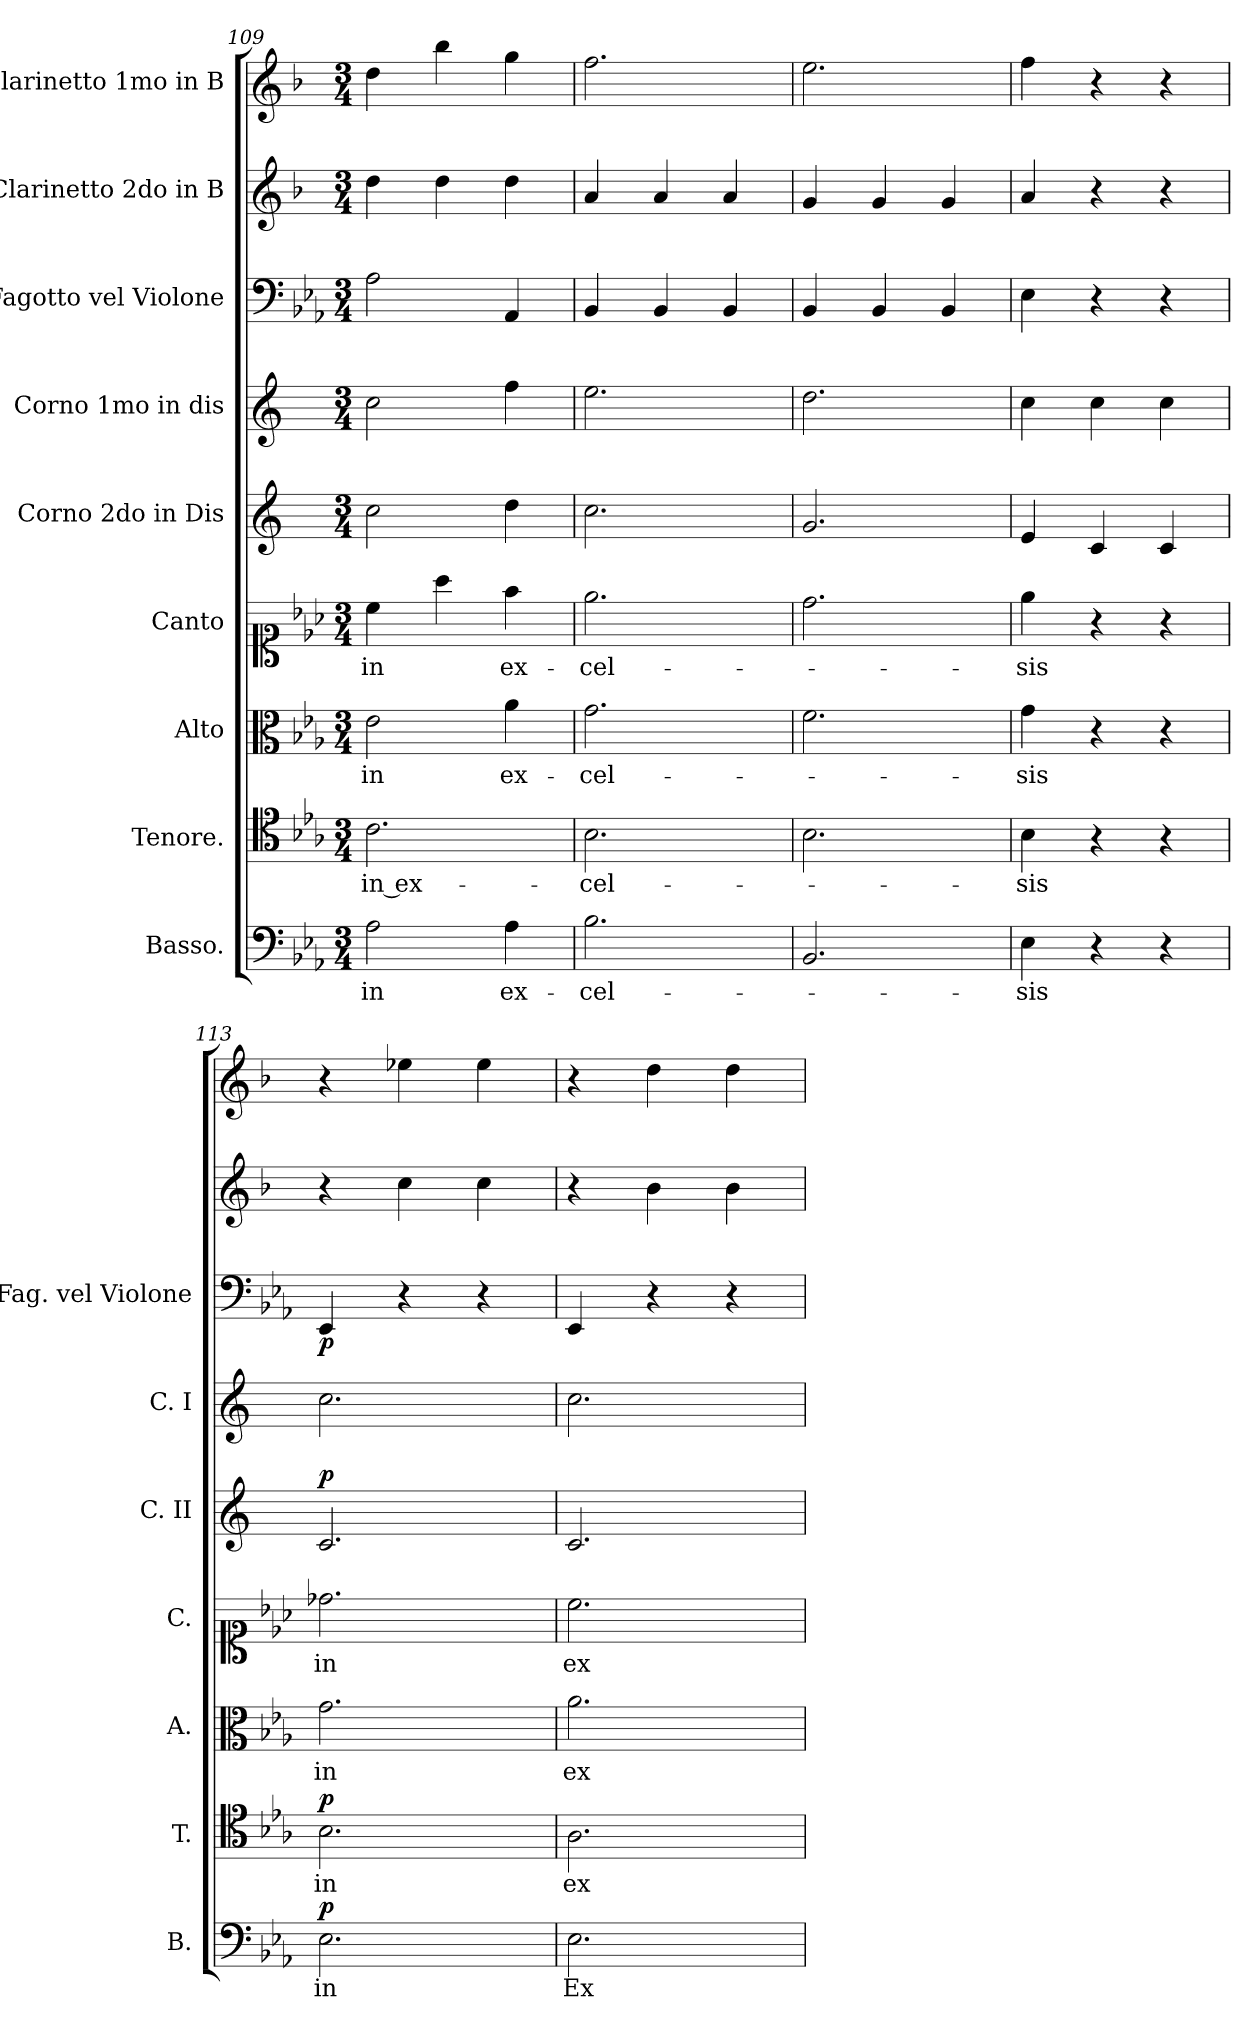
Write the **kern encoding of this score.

**kern	**text	**dynam	**kern	**text	**dynam	**kern	**text	**kern	**text	**kern	**dynam	**kern	**kern	**dynam	**kern	**kern
*part9	*part9	*part9	*part8	*part8	*part8	*part7	*part7	*part6	*part6	*part5	*part5	*part4	*part3	*part3	*part2	*part1
*staff9	*staff9	*staff9	*staff8	*staff8	*staff8	*staff7	*staff7	*staff6	*staff6	*staff5	*staff5	*staff4	*staff3	*staff3	*staff2	*staff1
*I"Basso.	*	*	*I"Tenore.	*	*	*I"Alto	*	*I"Canto	*	*I"Corno 2do in Dis	*	*I"Corno 1mo in dis	*I"Fagotto vel Violone	*	*I"Clarinetto 2do in B	*I"Clarinetto 1mo in B
*I'B.	*	*	*I'T.	*	*	*I'A.	*	*I'C.	*	*I'C. II	*	*I'C. I	*I'Fag. vel Violone	*	*	*
*clefF4	*	*	*clefC4	*	*	*clefC3	*	*clefC1	*	*clefG2	*	*clefG2	*clefF4	*	*clefG2	*clefG2
*	*	*	*	*	*	*	*	*	*	*ITrd5c9	*	*ITrd5c9	*	*	*ITrd1c2	*ITrd1c2
*k[b-e-a-]	*	*	*k[b-e-a-]	*	*	*k[b-e-a-]	*	*k[b-e-a-]	*	*k[b-e-a-]	*	*k[b-e-a-]	*k[b-e-a-]	*	*k[b-e-a-]	*k[b-e-a-]
*E-:	*	*	*E-:	*	*	*E-:	*	*E-:	*	*E-:	*	*E-:	*E-:	*	*E-:	*E-:
*M3/4	*	*	*M3/4	*	*	*M3/4	*	*M3/4	*	*M3/4	*	*M3/4	*M3/4	*	*M3/4	*M3/4
=109	=109	=109	=109	=109	=109	=109	=109	=109	=109	=109	=109	=109	=109	=109	=109	=109
2A-\	in	.	2.c\	in ex-	.	2e-\	in	4cc\	in	2e-\	.	2e-\	2A-\	.	4cc\	4cc\
.	.	.	.	.	.	.	.	4aa-\	.	.	.	.	.	.	4cc\	4aa-\
4A-\	ex-	.	.	.	.	4a-\	ex-	4ff\	ex-	4f\	.	4a-\	4AA-/	.	4cc\	4ff\
=110	=110	=110	=110	=110	=110	=110	=110	=110	=110	=110	=110	=110	=110	=110	=110	=110
2.B-\	-cel-	.	2.B-\	-cel-	.	2.g\	-cel-	2.ee-\	-cel-	2.e-\	.	2.g\	4BB-/	.	4g/	2.ee-\
.	.	.	.	.	.	.	.	.	.	.	.	.	4BB-/	.	4g/	.
.	.	.	.	.	.	.	.	.	.	.	.	.	4BB-/	.	4g/	.
=111	=111	=111	=111	=111	=111	=111	=111	=111	=111	=111	=111	=111	=111	=111	=111	=111
2.BB-/	.	.	2.B-\	.	.	2.f\	.	2.dd\	.	2.B-/	.	2.f\	4BB-/	.	4f/	2.dd\
.	.	.	.	.	.	.	.	.	.	.	.	.	4BB-/	.	4f/	.
.	.	.	.	.	.	.	.	.	.	.	.	.	4BB-/	.	4f/	.
=112	=112	=112	=112	=112	=112	=112	=112	=112	=112	=112	=112	=112	=112	=112	=112	=112
4E-\	-sis	.	4B-\	-sis	.	4g\	-sis	4ee-\	-sis	4G/	.	4e-\	4E-\	.	4g/	4ee-\
4r	.	.	4r	.	.	4r	.	4r	.	4E-/	.	4e-\	4r	.	4r	4r
4r	.	.	4r	.	.	4r	.	4r	.	4E-/	.	4e-\	4r	.	4r	4r
=113	=113	=113	=113	=113	=113	=113	=113	=113	=113	=113	=113	=113	=113	=113	=113	=113
!	!	!LO:DY:a	!	!	!LO:DY:a	!	!	!	!	!	!LO:DY:a	!	!	!	!	!
2.E-\	in	p	2.B-\	in	p	2.g\	in	2.dd-X\	in	2.E-/	p	2.e-\	4EE-/	p	4r	4r
.	.	.	.	.	.	.	.	.	.	.	.	.	4r	.	4b-\	4dd-X\
.	.	.	.	.	.	.	.	.	.	.	.	.	4r	.	4b-\	4dd-\
=114	=114	=114	=114	=114	=114	=114	=114	=114	=114	=114	=114	=114	=114	=114	=114	=114
2.E-\	Ex-	.	2.A-\	ex-	.	2.a-\	ex-	2.cc\	ex-	2.E-/	.	2.e-\	4EE-/	.	4r	4r
.	.	.	.	.	.	.	.	.	.	.	.	.	4r	.	4a-\	4cc\
.	.	.	.	.	.	.	.	.	.	.	.	.	4r	.	4a-\	4cc\
=	=	=	=	=	=	=	=	=	=	=	=	=	=	=	=	=
*-	*-	*-	*-	*-	*-	*-	*-	*-	*-	*-	*-	*-	*-	*-	*-	*-
